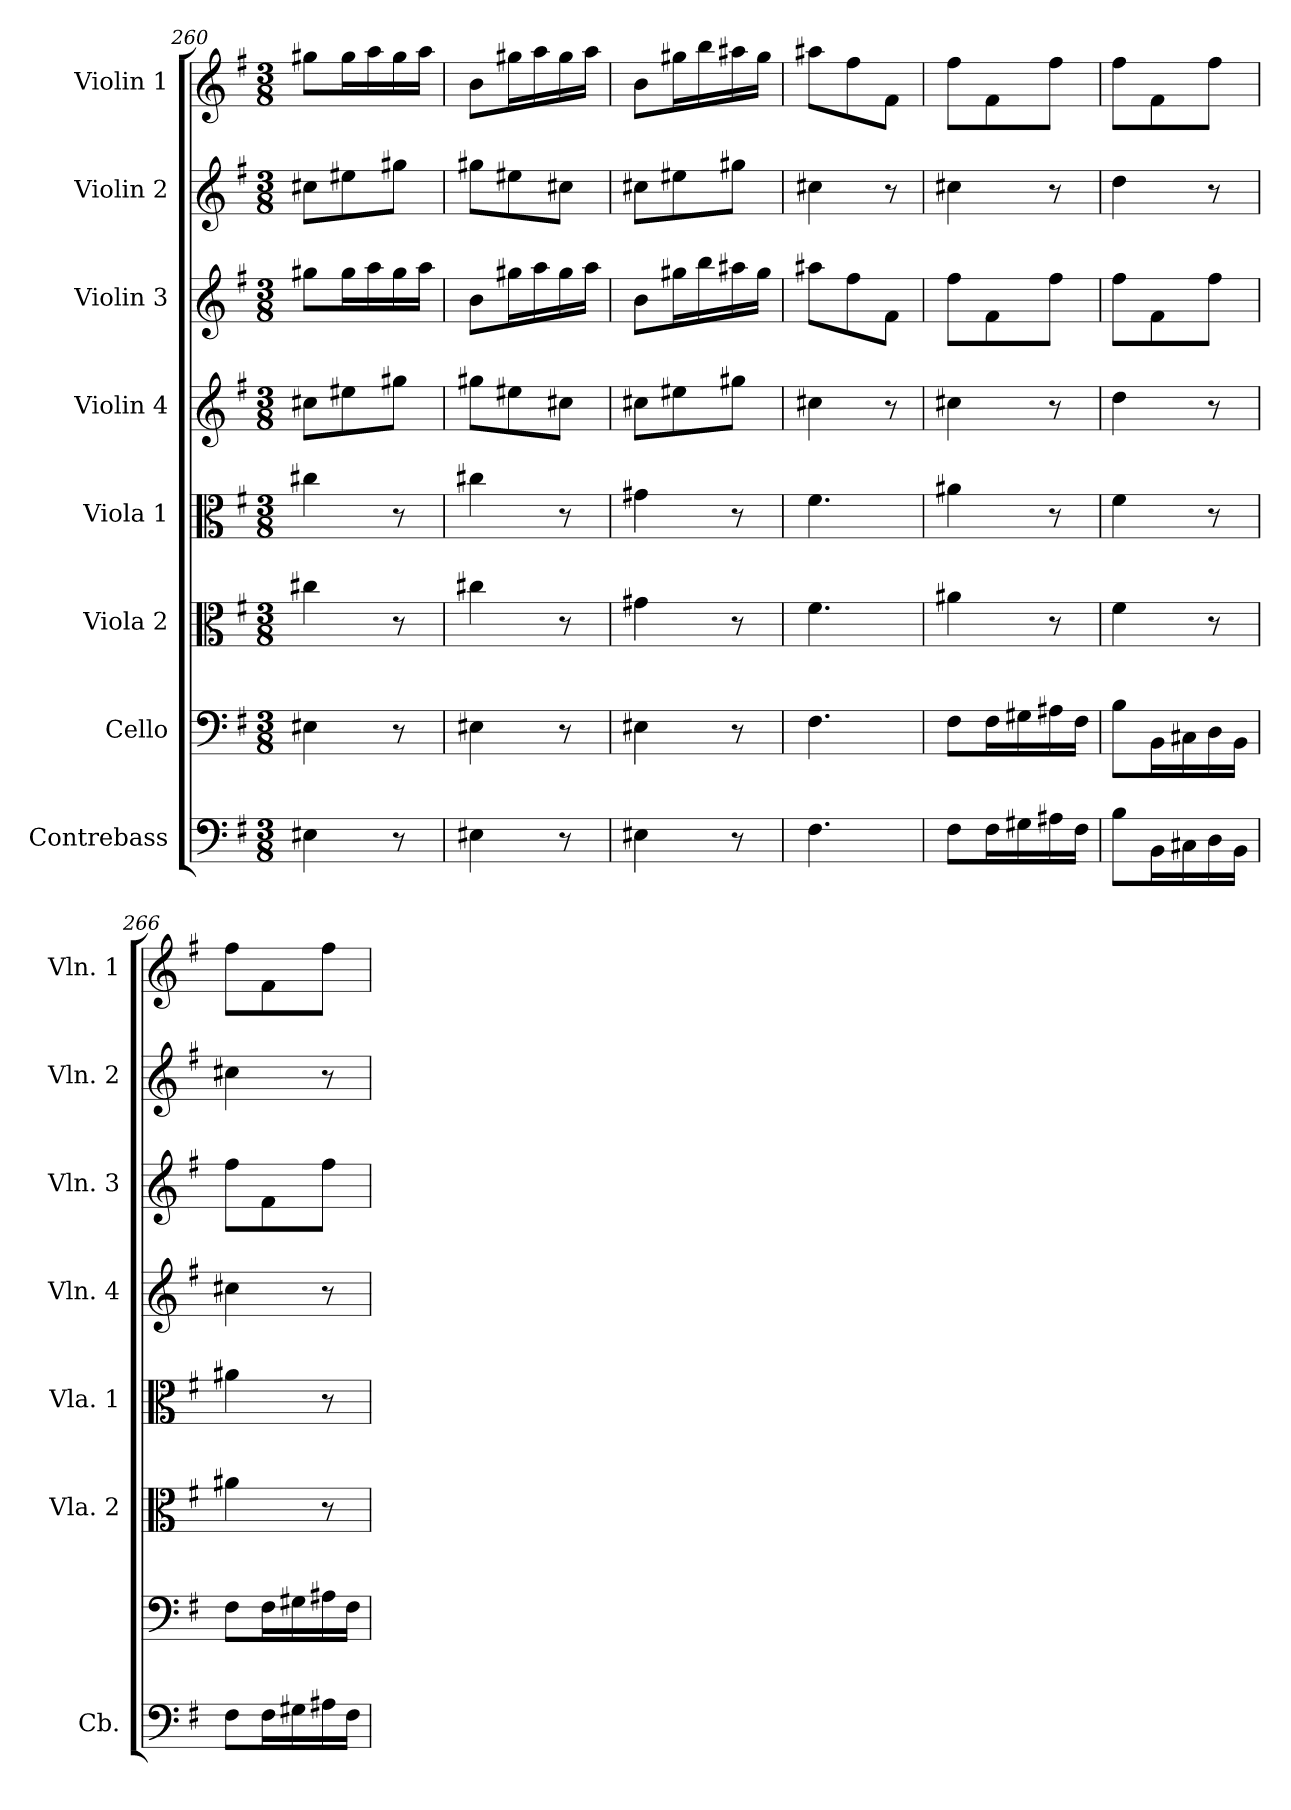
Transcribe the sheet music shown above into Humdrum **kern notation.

**kern	**kern	**kern	**kern	**kern	**kern	**kern	**kern
*part8	*part7	*part6	*part5	*part4	*part3	*part2	*part1
*staff8	*staff7	*staff6	*staff5	*staff4	*staff3	*staff2	*staff1
*I"Contrebass	*I"Cello	*I"Viola 2	*I"Viola 1	*I"Violin 4	*I"Violin 3	*I"Violin 2	*I"Violin 1
*I'Cb.	*	*I'Vla. 2	*I'Vla. 1	*I'Vln. 4	*I'Vln. 3	*I'Vln. 2	*I'Vln. 1
*clefF4	*clefF4	*clefC3	*clefC3	*clefG2	*clefG2	*clefG2	*clefG2
*ITrd7c12	*	*	*	*	*	*	*
*k[f#]	*k[f#]	*k[f#]	*k[f#]	*k[f#]	*k[f#]	*k[f#]	*k[f#]
*M3/8	*M3/8	*M3/8	*M3/8	*M3/8	*M3/8	*M3/8	*M3/8
=260	=260	=260	=260	=260	=260	=260	=260
4EE#X\	4E#X\	4cc#X\	4cc#X\	8cc#X\L	8gg#X\L	8cc#X\L	8gg#X\L
.	.	.	.	8ee#X\	16gg#\L	8ee#X\	16gg#\L
.	.	.	.	.	16aa\	.	16aa\
8r	8r	8r	8r	8gg#X\J	16gg#\	8gg#X\J	16gg#\
.	.	.	.	.	16aa\JJ	.	16aa\JJ
=261	=261	=261	=261	=261	=261	=261	=261
4EE#X\	4E#X\	4cc#X\	4cc#X\	8gg#X\L	8b\L	8gg#X\L	8b\L
.	.	.	.	8ee#X\	16gg#X\L	8ee#X\	16gg#X\L
.	.	.	.	.	16aa\	.	16aa\
8r	8r	8r	8r	8cc#X\J	16gg#\	8cc#X\J	16gg#\
.	.	.	.	.	16aa\JJ	.	16aa\JJ
=262	=262	=262	=262	=262	=262	=262	=262
4EE#X\	4E#X\	4g#X\	4g#X\	8cc#X\L	8b\L	8cc#X\L	8b\L
.	.	.	.	8ee#X\	16gg#X\L	8ee#X\	16gg#X\L
.	.	.	.	.	16bb\	.	16bb\
8r	8r	8r	8r	8gg#X\J	16aa#X\	8gg#X\J	16aa#X\
.	.	.	.	.	16gg#\JJ	.	16gg#\JJ
=263	=263	=263	=263	=263	=263	=263	=263
4.FF#\	4.F#\	4.f#\	4.f#\	4cc#X\	8aa#X\L	4cc#X\	8aa#X\L
.	.	.	.	.	8ff#\	.	8ff#\
.	.	.	.	8r	8f#\J	8r	8f#\J
!!LO:PB:g=z
=264	=264	=264	=264	=264	=264	=264	=264
8FF#\L	8F#\L	4a#X\	4a#X\	4cc#X\	8ff#\L	4cc#X\	8ff#\L
16FF#\L	16F#\L	.	.	.	8f#\	.	8f#\
16GG#X\	16G#X\	.	.	.	.	.	.
16AA#X\	16A#X\	8r	8r	8r	8ff#\J	8r	8ff#\J
16FF#\JJ	16F#\JJ	.	.	.	.	.	.
=265	=265	=265	=265	=265	=265	=265	=265
8BB\L	8B\L	4f#\	4f#\	4dd\	8ff#\L	4dd\	8ff#\L
16BBB\L	16BB\L	.	.	.	8f#\	.	8f#\
16CC#X\	16C#X\	.	.	.	.	.	.
16DD\	16D\	8r	8r	8r	8ff#\J	8r	8ff#\J
16BBB\JJ	16BB\JJ	.	.	.	.	.	.
=266	=266	=266	=266	=266	=266	=266	=266
8FF#\L	8F#\L	4a#X\	4a#X\	4cc#X\	8ff#\L	4cc#X\	8ff#\L
16FF#\L	16F#\L	.	.	.	8f#\	.	8f#\
16GG#X\	16G#X\	.	.	.	.	.	.
16AA#X\	16A#X\	8r	8r	8r	8ff#\J	8r	8ff#\J
16FF#\JJ	16F#\JJ	.	.	.	.	.	.
=	=	=	=	=	=	=	=
*-	*-	*-	*-	*-	*-	*-	*-
